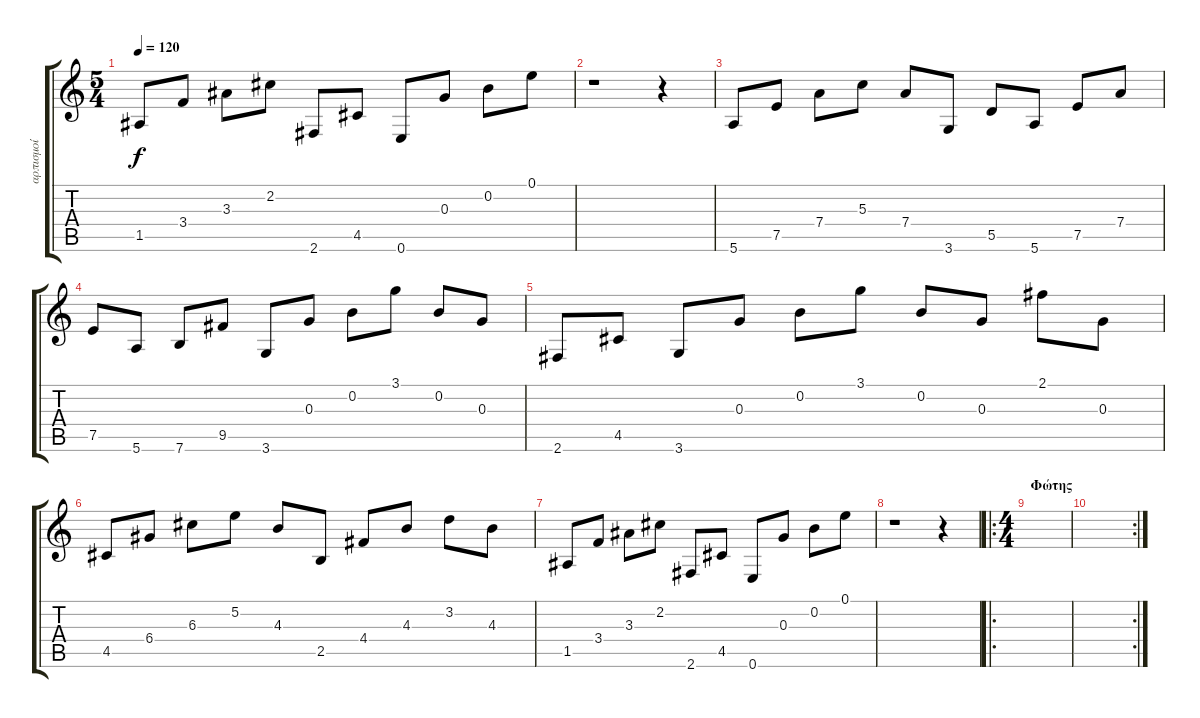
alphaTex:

\track ("αρπισμοί" "αρπισμοί") {instrument acousticguitarnylon}
\staff {score tabs}
\tuning (E4 B3 G3 D3 A2 E2) {hide}
\ts (5 4)
\tempo 120
\clef g2
\ks c
1.5.8{dy f} 3.4.8 3.3.8 2.2.8 2.6.8 4.5.8 0.6.8 0.3.8 0.2.8 0.1.8 |
r.1 r.4 |
5.6.8 7.5.8 7.4.8 5.3.8 7.4.8 3.6.8 5.5.8 5.6.8 7.5.8 7.4.8 |
7.5.8 5.6.8 7.6.8 9.5.8 3.6.8 0.3.8 0.2.8 3.1.8 0.2.8 0.3.8 |
2.6.8 4.5.8 3.6.8 0.3.8 0.2.8 3.1.8 0.2.8 0.3.8 2.1.8 0.3.8 |
4.5.8 6.4.8 6.3.8 5.2.8 4.3.8 2.5.8 4.4.8 4.3.8 3.2.8 4.3.8 |
1.5.8 3.4.8 3.3.8 2.2.8 2.6.8 4.5.8 0.6.8 0.3.8 0.2.8 0.1.8 |
r.1 r.4 |
\ro
\ts (4 4)
\section ("" "Φώτης")
|
\rc 2
